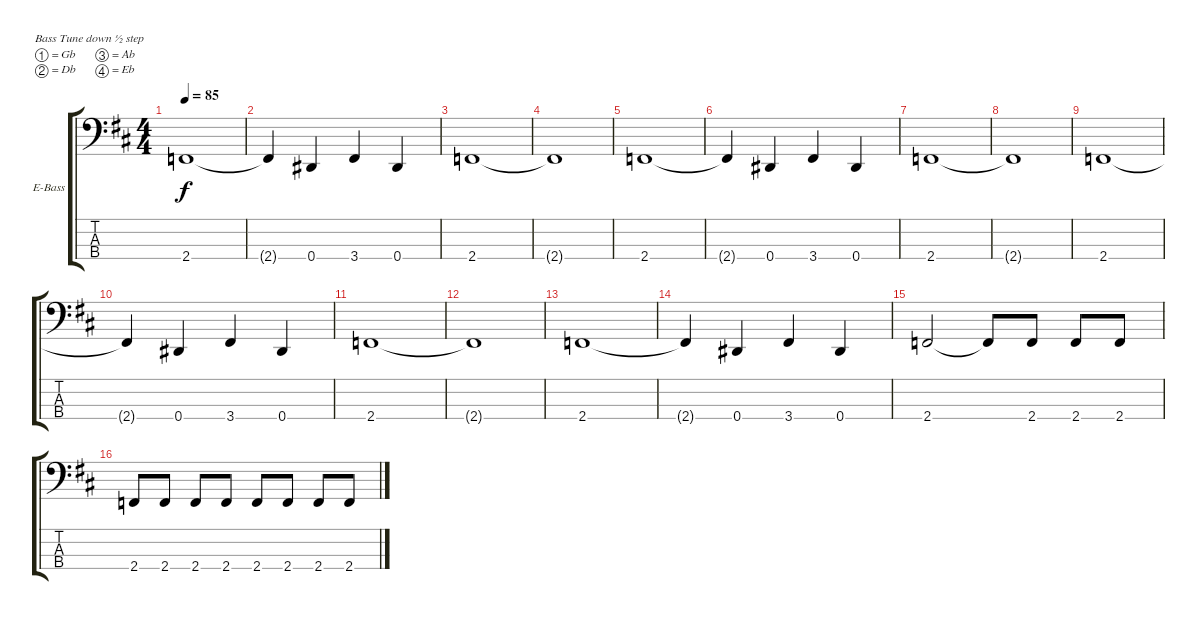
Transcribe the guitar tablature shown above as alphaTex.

\bracketExtendMode groupsimilarinstruments
\firstSystemTrackNameOrientation horizontal
\otherSystemsTrackNameOrientation horizontal
\track ("Bass" "E-Bass") {instrument electricbassfinger}
\staff {score tabs}
\tuning (Gb2 Db2 Ab1 Eb1)
\ts (4 4)
\tempo 85
\clef f4
\ks d
2.4.1{dy f} |
2.4{t}.4 0.4.4 3.4.4 0.4.4 |
2.4.1 |
2.4{t}.1 |
2.4.1 |
2.4{t}.4 0.4.4 3.4.4 0.4.4 |
2.4.1 |
2.4{t}.1 |
2.4.1 |
2.4{t}.4 0.4.4 3.4.4 0.4.4 |
2.4.1 |
2.4{t}.1 |
2.4.1 |
2.4{t}.4 0.4.4 3.4.4 0.4.4 |
2.4.2 2.4{t}.8 2.4.8 2.4.8 2.4.8 |
2.4.8 2.4.8 2.4.8 2.4.8 2.4.8 2.4.8 2.4.8 2.4.8
